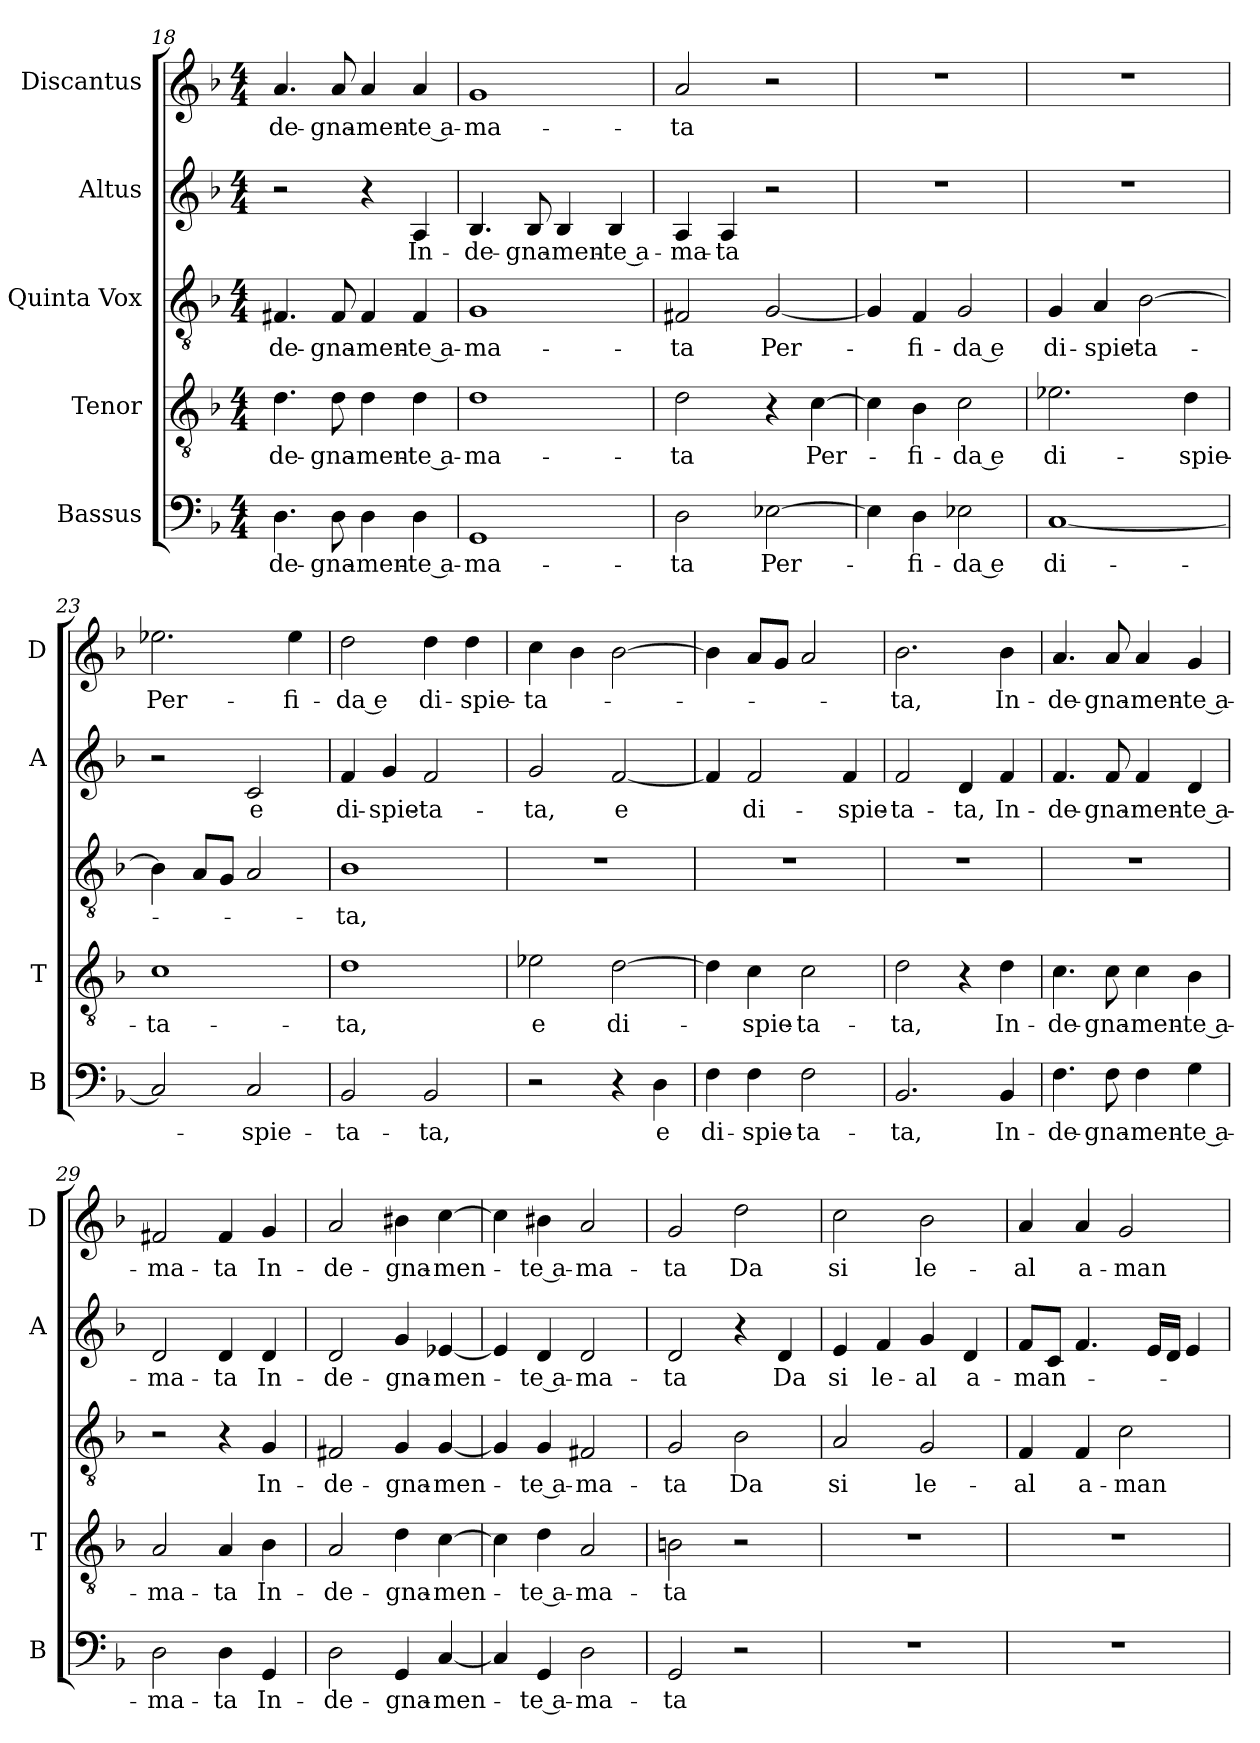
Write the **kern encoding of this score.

**kern	**text	**kern	**text	**kern	**text	**kern	**text	**kern	**text
*part5	*part5	*part4	*part4	*part3	*part3	*part2	*part2	*part1	*part1
*staff5	*staff5	*staff4	*staff4	*staff3	*staff3	*staff2	*staff2	*staff1	*staff1
*I"Bassus	*	*I"Tenor	*	*I"Quinta Vox	*	*I"Altus	*	*I"Discantus	*
*I'B	*	*I'T	*	*	*	*I'A	*	*I'D	*
*clefF4	*	*clefGv2	*	*clefGv2	*	*clefG2	*	*clefG2	*
*k[b-]	*	*k[b-]	*	*k[b-]	*	*k[b-]	*	*k[b-]	*
*F:	*	*F:	*	*F:	*	*F:	*	*F:	*
*M4/4	*	*M4/4	*	*M4/4	*	*M4/4	*	*M4/4	*
=18	=18	=18	=18	=18	=18	=18	=18	=18	=18
!	!LO:LY:b	!	!LO:LY:b	!	!LO:LY:b	!	!	!	!LO:LY:b
4.D\	-de-	4.d\	-de-	4.F#X/	-de-	2r	.	4.a/	-de-
!	!LO:LY:b	!	!LO:LY:b	!	!LO:LY:b	!	!	!	!LO:LY:b
8D\	-gna-	8d\	-gna-	8F#/	-gna-	.	.	8a/	-gna-
!	!LO:LY:b	!	!LO:LY:b	!	!LO:LY:b	!	!	!	!LO:LY:b
4D\	-men-	4d\	-men-	4F#/	-men-	4r	.	4a/	-men-
!	!LO:LY:b	!	!LO:LY:b	!	!LO:LY:b	!	!LO:LY:b	!	!LO:LY:b
4D\	-te a-	4d\	-te a-	4F#/	-te a-	4A/	In-	4a/	-te a-
=19	=19	=19	=19	=19	=19	=19	=19	=19	=19
!	!LO:LY:b	!	!LO:LY:b	!	!LO:LY:b	!	!LO:LY:b	!	!LO:LY:b
1GG	-ma-	1d	-ma-	1G	-ma-	4.B-/	-de-	1g	-ma-
!	!	!	!	!	!	!	!LO:LY:b	!	!
.	.	.	.	.	.	8B-/	-gna-	.	.
!	!	!	!	!	!	!	!LO:LY:b	!	!
.	.	.	.	.	.	4B-/	-men-	.	.
!	!	!	!	!	!	!	!LO:LY:b	!	!
.	.	.	.	.	.	4B-/	-te a-	.	.
=20	=20	=20	=20	=20	=20	=20	=20	=20	=20
!	!LO:LY:b	!	!LO:LY:b	!	!LO:LY:b	!	!LO:LY:b	!	!LO:LY:b
2D\	-ta	2d\	-ta	2F#X/	-ta	4A/	-ma-	2a/	-ta
!	!	!	!	!	!	!	!LO:LY:b	!	!
.	.	.	.	.	.	4A/	-ta	.	.
!	!LO:LY:b	!	!	!	!LO:LY:b	!	!	!	!
[2E-X\	Per-	4r	.	[2G/	Per-	2r	.	2r	.
!	!	!	!LO:LY:b	!	!	!	!	!	!
.	.	[4c\	Per-	.	.	.	.	.	.
=21	=21	=21	=21	=21	=21	=21	=21	=21	=21
4E-\]	.	4c\]	.	4G/]	.	1r	.	1r	.
!	!LO:LY:b	!	!LO:LY:b	!	!LO:LY:b	!	!	!	!
4D\	-fi-	4B-\	-fi-	4F/	-fi-	.	.	.	.
!	!LO:LY:b	!	!LO:LY:b	!	!LO:LY:b	!	!	!	!
2E-X\	-da e	2c\	-da e	2G/	-da e	.	.	.	.
=22	=22	=22	=22	=22	=22	=22	=22	=22	=22
!	!LO:LY:b	!	!LO:LY:b	!	!LO:LY:b	!	!	!	!
[1C	di-	2.e-X\	di-	4G/	di-	1r	.	1r	.
!	!	!	!	!	!LO:LY:b	!	!	!	!
.	.	.	.	4A/	-spie-	.	.	.	.
!	!	!	!	!	!LO:LY:b	!	!	!	!
.	.	.	.	[2B-\	-ta-	.	.	.	.
!	!	!	!LO:LY:b	!	!	!	!	!	!
.	.	4d\	-spie-	.	.	.	.	.	.
=23	=23	=23	=23	=23	=23	=23	=23	=23	=23
!	!	!	!LO:LY:b	!	!	!	!	!	!LO:LY:b
2C/]	.	1c	-ta-	4B-\]	.	2r	.	2.ee-X\	Per-
.	.	.	.	8A/L	.	.	.	.	.
.	.	.	.	8G/J	.	.	.	.	.
!	!LO:LY:b	!	!	!	!	!	!LO:LY:b	!	!
2C/	-spie-	.	.	2A/	.	2c/	e	.	.
!	!	!	!	!	!	!	!	!	!LO:LY:b
.	.	.	.	.	.	.	.	4ee-\	-fi-
!!LO:LB:g=z
=24	=24	=24	=24	=24	=24	=24	=24	=24	=24
!	!LO:LY:b	!	!LO:LY:b	!	!LO:LY:b	!	!LO:LY:b	!	!LO:LY:b
2BB-/	-ta-	1d	-ta,	1B-	-ta,	4f/	di-	2dd\	-da e
!	!	!	!	!	!	!	!LO:LY:b	!	!
.	.	.	.	.	.	4g/	-spie-	.	.
!	!LO:LY:b	!	!	!	!	!	!LO:LY:b	!	!LO:LY:b
2BB-/	-ta,	.	.	.	.	2f/	-ta-	4dd\	di-
!	!	!	!	!	!	!	!	!	!LO:LY:b
.	.	.	.	.	.	.	.	4dd\	-spie-
=25	=25	=25	=25	=25	=25	=25	=25	=25	=25
!	!	!	!LO:LY:b	!	!	!	!LO:LY:b	!	!LO:LY:b
2r	.	2e-X\	e	1r	.	2g/	-ta,	4cc\	-ta-
.	.	.	.	.	.	.	.	4b-\	.
!	!	!	!LO:LY:b	!	!	!	!LO:LY:b	!	!
4r	.	[2d\	di-	.	.	[2f/	e	[2b-\	.
!	!LO:LY:b	!	!	!	!	!	!	!	!
4D\	e	.	.	.	.	.	.	.	.
=26	=26	=26	=26	=26	=26	=26	=26	=26	=26
!	!LO:LY:b	!	!	!	!	!	!	!	!
4F\	di-	4d\]	.	1r	.	4f/]	.	4b-\]	.
!	!LO:LY:b	!	!LO:LY:b	!	!	!	!LO:LY:b	!	!
4F\	-spie-	4c\	-spie-	.	.	2f/	di-	8a/L	.
.	.	.	.	.	.	.	.	8g/J	.
!	!LO:LY:b	!	!LO:LY:b	!	!	!	!	!	!
2F\	-ta-	2c\	-ta-	.	.	.	.	2a/	.
!	!	!	!	!	!	!	!LO:LY:b	!	!
.	.	.	.	.	.	4f/	-spie-	.	.
=27	=27	=27	=27	=27	=27	=27	=27	=27	=27
!	!LO:LY:b	!	!LO:LY:b	!	!	!	!LO:LY:b	!	!LO:LY:b
2.BB-/	-ta,	2d\	-ta,	1r	.	2f/	-ta-	2.b-\	-ta,
!	!	!	!	!	!	!	!LO:LY:b	!	!
.	.	4r	.	.	.	4d/	-ta,	.	.
!	!LO:LY:b	!	!LO:LY:b	!	!	!	!LO:LY:b	!	!LO:LY:b
4BB-/	In-	4d\	In-	.	.	4f/	In-	4b-\	In-
=28	=28	=28	=28	=28	=28	=28	=28	=28	=28
!	!LO:LY:b	!	!LO:LY:b	!	!	!	!LO:LY:b	!	!LO:LY:b
4.F\	-de-	4.c\	-de-	1r	.	4.f/	-de-	4.a/	-de-
!	!LO:LY:b	!	!LO:LY:b	!	!	!	!LO:LY:b	!	!LO:LY:b
8F\	-gna-	8c\	-gna-	.	.	8f/	-gna-	8a/	-gna-
!	!LO:LY:b	!	!LO:LY:b	!	!	!	!LO:LY:b	!	!LO:LY:b
4F\	-men-	4c\	-men-	.	.	4f/	-men-	4a/	-men-
!	!LO:LY:b	!	!LO:LY:b	!	!	!	!LO:LY:b	!	!LO:LY:b
4G\	-te a-	4B-\	-te a-	.	.	4d/	-te a-	4g/	-te a-
=29	=29	=29	=29	=29	=29	=29	=29	=29	=29
!	!LO:LY:b	!	!LO:LY:b	!	!	!	!LO:LY:b	!	!LO:LY:b
2D\	-ma-	2A/	-ma-	2r	.	2d/	-ma-	2f#X/	-ma-
!	!LO:LY:b	!	!LO:LY:b	!	!	!	!LO:LY:b	!	!LO:LY:b
4D\	-ta	4A/	-ta	4r	.	4d/	-ta	4f#/	-ta
!	!LO:LY:b	!	!LO:LY:b	!	!LO:LY:b	!	!LO:LY:b	!	!LO:LY:b
4GG/	In-	4B-\	In-	4G/	In-	4d/	In-	4g/	In-
=30	=30	=30	=30	=30	=30	=30	=30	=30	=30
!	!LO:LY:b	!	!LO:LY:b	!	!LO:LY:b	!	!LO:LY:b	!	!LO:LY:b
2D\	-de-	2A/	-de-	2F#X/	-de-	2d/	-de-	2a/	-de-
!	!LO:LY:b	!	!LO:LY:b	!	!LO:LY:b	!	!LO:LY:b	!	!LO:LY:b
4GG/	-gna-	4d\	-gna-	4G/	-gna-	4g/	-gna-	4b#X\	-gna-
!	!LO:LY:b	!	!LO:LY:b	!	!LO:LY:b	!	!LO:LY:b	!	!LO:LY:b
[4C/	-men-	[4c\	-men-	[4G/	-men-	[4e-X/	-men-	[4cc\	-men-
!!LO:LB:g=z
=31	=31	=31	=31	=31	=31	=31	=31	=31	=31
4C/]	.	4c\]	.	4G/]	.	4e-/]	.	4cc\]	.
!	!LO:LY:b	!	!LO:LY:b	!	!LO:LY:b	!	!LO:LY:b	!	!LO:LY:b
4GG/	-te a-	4d\	-te a-	4G/	-te a-	4d/	-te a-	4b#X\	-te a-
!	!LO:LY:b	!	!LO:LY:b	!	!LO:LY:b	!	!LO:LY:b	!	!LO:LY:b
2D\	-ma-	2A/	-ma-	2F#X/	-ma-	2d/	-ma-	2a/	-ma-
=32	=32	=32	=32	=32	=32	=32	=32	=32	=32
!	!LO:LY:b	!	!LO:LY:b	!	!LO:LY:b	!	!LO:LY:b	!	!LO:LY:b
2GG/	-ta	2Bn\	-ta	2G/	-ta	2d/	-ta	2g/	-ta
!	!	!	!	!	!LO:LY:b	!	!	!	!LO:LY:b
2r	.	2r	.	2B-\	Da	4r	.	2dd\	Da
!	!	!	!	!	!	!	!LO:LY:b	!	!
.	.	.	.	.	.	4d/	Da	.	.
=33	=33	=33	=33	=33	=33	=33	=33	=33	=33
!	!	!	!	!	!LO:LY:b	!	!LO:LY:b	!	!LO:LY:b
1r	.	1r	.	2A/	si	4e/	si	2cc\	si
!	!	!	!	!	!	!	!LO:LY:b	!	!
.	.	.	.	.	.	4f/	le-	.	.
!	!	!	!	!	!LO:LY:b	!	!LO:LY:b	!	!LO:LY:b
.	.	.	.	2G/	le-	4g/	-al	2b-\	le-
!	!	!	!	!	!	!	!LO:LY:b	!	!
.	.	.	.	.	.	4d/	a-	.	.
=34	=34	=34	=34	=34	=34	=34	=34	=34	=34
!	!	!	!	!	!LO:LY:b	!	!LO:LY:b	!	!LO:LY:b
1r	.	1r	.	4F/	-al	8f/L	-man-	4a/	-al
.	.	.	.	.	.	8c/J	.	.	.
!	!	!	!	!	!LO:LY:b	!	!	!	!LO:LY:b
.	.	.	.	4F/	a-	4.f/	.	4a/	a-
!	!	!	!	!	!LO:LY:b	!	!	!	!LO:LY:b
.	.	.	.	2c\	-man-	.	.	2g/	-man-
.	.	.	.	.	.	16e/LL	.	.	.
.	.	.	.	.	.	16d/JJ	.	.	.
.	.	.	.	.	.	4e/	.	.	.
=	=	=	=	=	=	=	=	=	=
*-	*-	*-	*-	*-	*-	*-	*-	*-	*-
